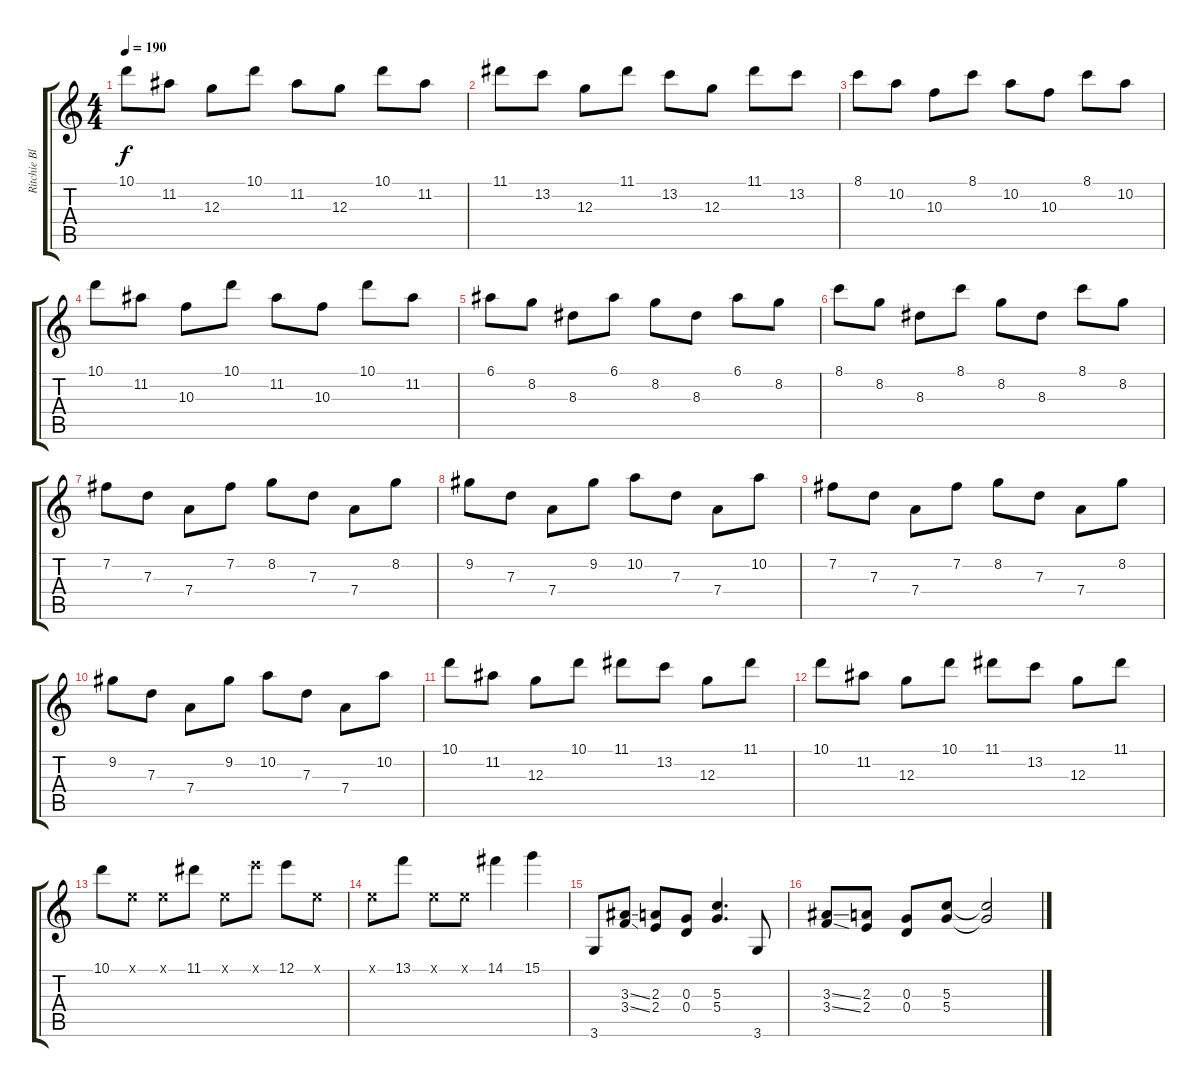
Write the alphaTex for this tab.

\track ("Ritchie Blackmore" "Ritchie Bl") {instrument overdrivenguitar}
\staff {score tabs}
\tuning (E4 B3 G3 D3 A2 E2) {hide}
\ts (4 4)
\tempo 190
\clef g2
\ks c
10.1.8{dy f} 11.2.8 12.3.8 10.1.8 11.2.8 12.3.8 10.1.8 11.2.8 |
11.1.8 13.2.8 12.3.8 11.1.8 13.2.8 12.3.8 11.1.8 13.2.8 |
8.1.8 10.2.8 10.3.8 8.1.8 10.2.8 10.3.8 8.1.8 10.2.8 |
10.1.8 11.2.8 10.3.8 10.1.8 11.2.8 10.3.8 10.1.8 11.2.8 |
6.1.8 8.2.8 8.3.8 6.1.8 8.2.8 8.3.8 6.1.8 8.2.8 |
8.1.8 8.2.8 8.3.8 8.1.8 8.2.8 8.3.8 8.1.8 8.2.8 |
7.2.8 7.3.8 7.4.8 7.2.8 8.2.8 7.3.8 7.4.8 8.2.8 |
9.2.8 7.3.8 7.4.8 9.2.8 10.2.8 7.3.8 7.4.8 10.2.8 |
7.2.8 7.3.8 7.4.8 7.2.8 8.2.8 7.3.8 7.4.8 8.2.8 |
9.2.8 7.3.8 7.4.8 9.2.8 10.2.8 7.3.8 7.4.8 10.2.8 |
10.1.8 11.2.8 12.3.8 10.1.8 11.1.8 13.2.8 12.3.8 11.1.8 |
10.1.8 11.2.8 12.3.8 10.1.8 11.1.8 13.2.8 12.3.8 11.1.8 |
10.1.8 0.1{x}.8 0.1{x}.8 11.1.8 0.1{x}.8 12.1{x}.8 12.1.8 0.1{x}.8 |
0.1{x}.8 13.1.8 0.1{x}.8 0.1{x}.8 14.1.4 15.1.4 |
3.6.8 (3.3{ss} 3.4{ss}).8 (2.3 2.4).8 (0.3 0.4).8 (5.3 5.4).4{d} 3.6.8 |
(3.3{ss} 3.4{ss}).8 (2.3 2.4).8 (0.3 0.4).8 (5.3 5.4).8 (5.3{t} 5.4{t}).2
